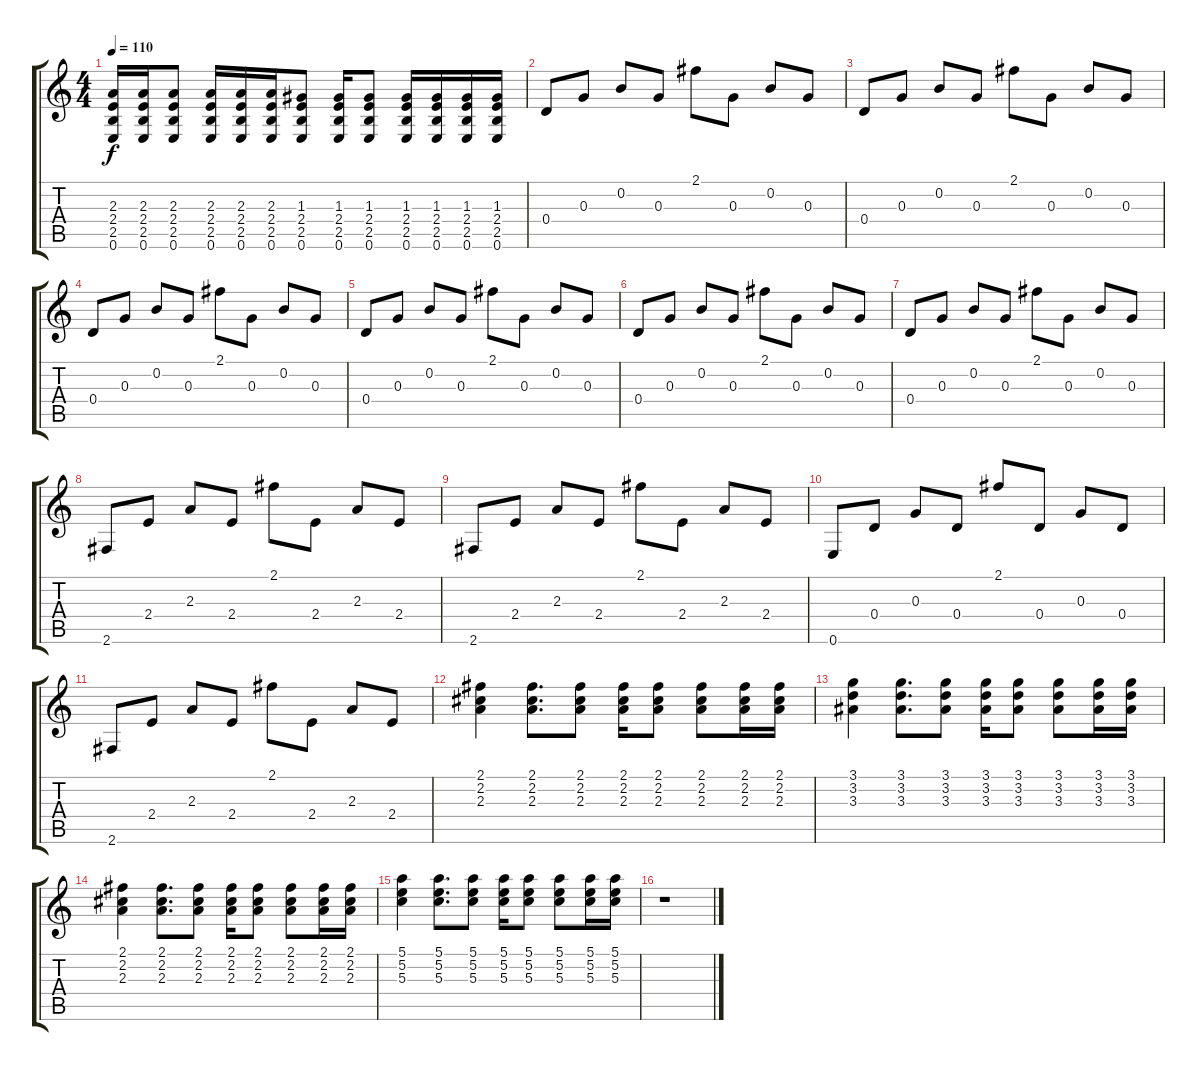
\track "" {instrument acousticguitarsteel}
\staff {score tabs}
\tuning (E4 B3 G3 D3 A2 E2) {hide}
\ts (4 4)
\tempo 110
\clef g2
\ks c
(2.3{t} 2.4{t} 2.5{t} 0.6{t}).16{dy f} (2.3 2.4 2.5 0.6).16 (2.3 2.4 2.5 0.6).8 (2.3 2.4 2.5 0.6).16 (2.3 2.4 2.5 0.6).16 (2.3 2.4 2.5 0.6).16 (1.3 2.4 2.5 0.6).8 (1.3 2.4 2.5 0.6).16 (1.3 2.4 2.5 0.6).8 (1.3 2.4 2.5 0.6).16 (1.3 2.4 2.5 0.6).16 (1.3 2.4 2.5 0.6).16 (1.3 2.4 2.5 0.6).16 |
0.4.8 0.3.8 0.2.8 0.3.8 2.1.8 0.3.8 0.2.8 0.3.8 |
0.4.8 0.3.8 0.2.8 0.3.8 2.1.8 0.3.8 0.2.8 0.3.8 |
0.4.8 0.3.8 0.2.8 0.3.8 2.1.8 0.3.8 0.2.8 0.3.8 |
0.4.8 0.3.8 0.2.8 0.3.8 2.1.8 0.3.8 0.2.8 0.3.8 |
0.4.8 0.3.8 0.2.8 0.3.8 2.1.8 0.3.8 0.2.8 0.3.8 |
0.4.8 0.3.8 0.2.8 0.3.8 2.1.8 0.3.8 0.2.8 0.3.8 |
2.6.8 2.4.8 2.3.8 2.4.8 2.1.8 2.4.8 2.3.8 2.4.8 |
2.6.8 2.4.8 2.3.8 2.4.8 2.1.8 2.4.8 2.3.8 2.4.8 |
0.6.8 0.4.8 0.3.8 0.4.8 2.1.8 0.4.8 0.3.8 0.4.8 |
2.6.8 2.4.8 2.3.8 2.4.8 2.1.8 2.4.8 2.3.8 2.4.8 |
(2.1 2.2 2.3).4 (2.1 2.2 2.3).8{d} (2.1 2.2 2.3).8 (2.1 2.2 2.3).16 (2.1 2.2 2.3).8 (2.1 2.2 2.3).8 (2.1 2.2 2.3).16 (2.1 2.2 2.3).16 |
(3.1 3.2 3.3).4 (3.1 3.2 3.3).8{d} (3.1 3.2 3.3).8 (3.1 3.2 3.3).16 (3.1 3.2 3.3).8 (3.1 3.2 3.3).8 (3.1 3.2 3.3).16 (3.1 3.2 3.3).16 |
(2.1 2.2 2.3).4 (2.1 2.2 2.3).8{d} (2.1 2.2 2.3).8 (2.1 2.2 2.3).16 (2.1 2.2 2.3).8 (2.1 2.2 2.3).8 (2.1 2.2 2.3).16 (2.1 2.2 2.3).16 |
(5.1 5.2 5.3).4 (5.1 5.2 5.3).8{d} (5.1 5.2 5.3).8 (5.1 5.2 5.3).16 (5.1 5.2 5.3).8 (5.1 5.2 5.3).8 (5.1 5.2 5.3).16 (5.1 5.2 5.3).16 |
r.1
